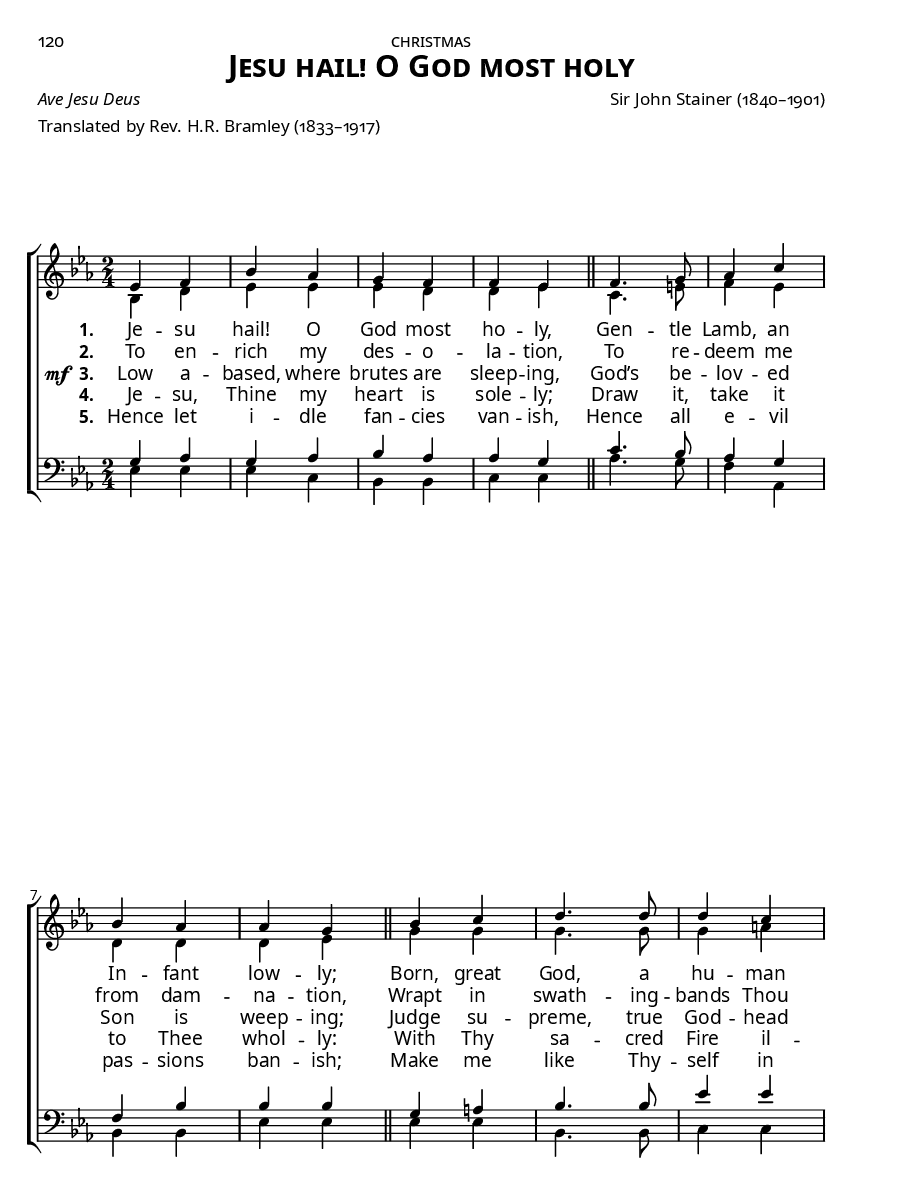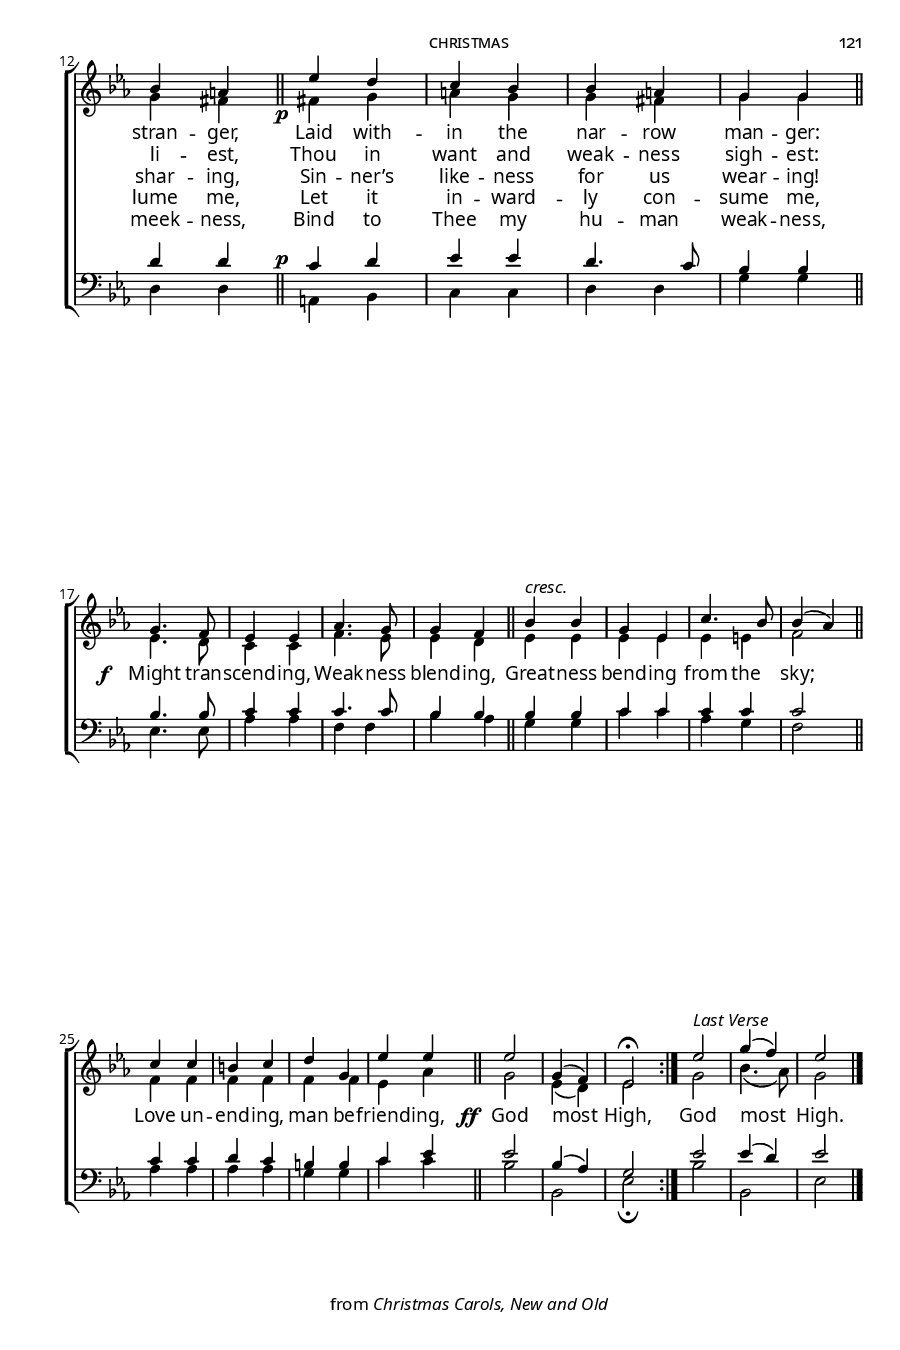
\version "2.14.2"
\include "util.ly"
\header {
  title = \markup{\override #'(font-name . "Garamond Premier Pro Semibold"){ \abs-fontsize #15 \smallCapsOldStyle"Jesu hail! O God most holy"}}
  poet = \markup\italic"Ave Jesu Deus"
  meter = \markup\oldStyleNum"Translated by Rev. H.R. Bramley (1833–1917)"
  composer = \markup\oldStyleNum"Sir John Stainer (1840–1901)"
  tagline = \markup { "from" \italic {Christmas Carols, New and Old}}
}
\paper {
  %print-all-headers = ##f
  paper-height = 9\in
  paper-width = 6\in
  indent = 0\in
  %system-system-spacing = #'((basic-distance . 10) (padding . 0))
  %system-system-spacing =
  %  #'((basic-distance . 0)
  %     (minimum-distance . 0)
  %     (padding . -0.35)
  %     (stretchability . 100))
  ragged-last-bottom = ##f
  ragged-bottom = ##f
  two-sided = ##t
  inner-margin = 0.5\in
  outer-margin = 0.25\in
  top-margin = 0.25\in
  bottom-margin = 0.25\in
  first-page-number = #120
  print-first-page-number = ##t
  headerLine = \markup{\override #'(font-name . "Garamond Premier Pro") \smallCapsOldStyle"christmas"}
  oddHeaderMarkup = \markup\fill-line{
     \override #'(font-name . "Garamond Premier Pro")\abs-fontsize #8.5
     \combine 
        \fill-line{"" \on-the-fly #print-page-number-check-first
        \oldStylePageNum""
        }
        \fill-line{\headerLine}
  }
  evenHeaderMarkup = \markup {
     \override #'(font-name . "Garamond Premier Pro")\abs-fontsize #8.5
     \combine
        \on-the-fly #print-page-number-check-first
        \oldStylePageNum""
        \fill-line{\headerLine}
  }
}
#(set-global-staff-size 15) \paper{ #(define fonts (make-pango-font-tree "GoudyOlSt BT" "Garamond Premier Pro" "Garamond Premier Pro" (/ 15 20))) }
global = {
  \key ees \major
  \time 2/4
  \override DynamicLineSpanner #'staff-padding = #0.0
  \override DynamicLineSpanner #'Y-extent = #'(1 . 1)
  \override DynamicText #'X-offset = #-4
}

sopMusic = \relative c' {
  ees4 f |
  bes aes |
  g f |
  f ees \bar "||"
  f4. g8 |
  aes4 c |
  
  bes aes |
  aes g \bar "||"
  bes c |
  d4. d8 |
  d4 c |
  bes a \bar "||"
  ees'_\p d |
  
  c bes |
  bes a |
  g g \bar "||" \break
  g4. f8 |
  ees4 ees |
  aes4. g8 |
  g4 f \bar "||"
  
  bes4^\markup\italic"cresc." bes |
  g ees |
  c'4. bes8 |
  bes4( aes) \bar "||"
  c4 c |
  b c |
  d g, |
  
  ees' ees \bar "||"
  ees2 |
  g,4( f) |
  ees2\fermata \bar ":|"
  ees'^\markup\italic{ "Last Verse"} |
  g4( f) |
  ees2 \bar "|."
}
sopWords = \lyricmode {
  
}

altoMusic = \relative c' {
  bes4 d |
  ees ees |
  ees d |
  d ees \bar "||"
  c4. e8 |
  f4 ees |
  
  d d |
  d ees \bar "||"
  g g |
  g4. g8 |
  g4 a |
  g fis \bar "||"
  fis! g |
  
  a g |
  g fis |
  g g \bar "||"
  ees4. d8 |
  c4 c |
  f4. ees8 |
  ees4 d |
  
  ees ees |
  ees ees |
  ees e |
  f2 \bar "||"
  f4 f |
  f f |
  f f |
  
  ees aes \bar "||"
  g2 |
  ees4( d) |
  ees2 |
  g2 |
  bes4.( aes8) |
  g2 \bar "|."
}
altoWords = {
  \dropLyricsV
  \lyricmode {
    \set stanza = #"1. "
    Je -- su hail! O God most ho -- ly,
    Gen -- tle Lamb, an In -- fant low -- ly;
    Born, great God, a hu -- man stran -- ger,
    Laid with -- in the nar -- row man -- ger:
  }
  \set stanza = \markup\dynamic"f  "
  \lyricmode{
    \set associatedVoice = "tenors"
    Might tran -- scend -- ing, Weak -- ness blend -- ing,
    Great -- ness bend -- ing from the sky;
    Love un -- end -- ing, man be -- friend -- ing,
  }
  \set stanza = \markup\dynamic"  ff "
  \lyricmode{
    God most High,
    God most High.
  }
}
altoWordsII = \lyricmode {
  \dropLyricsV
%\markup\italic
  \set stanza = #"2. "
  To en -- rich my des -- o -- la -- tion,
  To re -- deem me from dam -- na -- tion,
  Wrapt in swath -- ing -- bands Thou li -- est,
  Thou in want and weak -- ness sigh -- est:
}
altoWordsIII = {
  \dropLyricsV
  \set stanza = \markup{\dynamic"mf " "3. "}
  \lyricmode {
    Low a -- based, where brutes are sleep -- ing,
    God’s be -- lov -- ed Son is weep -- ing;
    Judge su -- preme, true God -- head shar -- ing,
    Sin -- ner’s like -- ness for us wear -- ing!
  }
}
altoWordsIV = \lyricmode {
  \dropLyricsV
  \set stanza = #"4. "
  Je -- su, Thine my heart is sole -- ly;
  Draw it, take it to Thee whol -- ly:
  With Thy sa -- cred Fire il -- lume me,
  Let it in -- ward -- ly con -- sume me,
}
altoWordsV = \lyricmode {
  \dropLyricsV
  \set stanza = #"5. "
  Hence let i -- dle fan -- cies van -- ish,
  Hence all e -- vil pas -- sions ban -- ish;
  Make me like Thy -- self in meek -- ness,
  Bind to Thee my hu -- man weak -- ness,
}
altoWordsVI = \lyricmode {
  \set stanza = #"6. "
  \set ignoreMelismata = ##t
}
tenorMusic = \relative c' {
  g4 aes |
  g aes |
  bes aes |
  aes g \bar "||"
  c4. bes8 |
  aes4 g |
  
  f bes |
  bes bes \bar "||"
  g a |
  bes4. bes8 |
  ees4 ees |
  d d \bar "||"
  c^\p d |
  
  ees4 ees |
  d4. c8 |
  bes4 bes \bar "||"
  bes4. bes8 |
  c4 c |
  c4. c8 |
  bes4 bes \bar "||"
  
  bes bes |
  c c |
  c c |
  c2 \bar "||"
  c4 c |
  d c |
  b b |
  
  c ees \bar "||"
  ees2 |
  bes4( aes) |
  g2 |
  
  ees' |
  ees4( d) |
  ees2 \bar "|."
  
}
tenorWords = \lyricmode {

}

bassMusic = \relative c {
  ees4 ees |
  ees c |
  bes bes |
  c c \bar "||"
  aes'4. g8 |
  f4 aes, |
  
  bes4 bes |
  ees ees \bar "||"
  ees ees |
  bes4. bes8 |
  c4 c |
  d d \bar "||"
  a bes |
  
  c c |
  d d |
  g g \bar "||"
  ees4. ees8 |
  aes4 aes |
  f f |
  bes aes \bar "||"
  
  g g |
  c c |
  aes g |
  f2 \bar "||"
  aes4 aes |
  aes aes |
  g g |
  
  c c \bar "||"
  bes2 |
  bes, |
  ees\fermata |
  bes' |
  bes, |
  ees \bar "|."
}
bassWords = \lyricmode {

}

pianoRH = \relative c' {
  
}
pianoLH = \relative c' {
  
}

\score {
  <<
   \new ChoirStaff <<
%    \new Lyrics = sopranos \with { \override VerticalAxisGroup #'nonstaff-relatedstaff-spacing = #'((basic-distance . 1)) }
    \new Staff = women <<
      \new Voice = "sopranos" { \voiceOne << \global \sopMusic >> }
      \new Voice = "altos" { \voiceTwo << \global \altoMusic >> }
    >>
   \new Staff = men <<
      \clef bass
      \new Voice = "tenors" { \voiceOne << \global \tenorMusic >> }
      \new Voice = "basses" { \voiceTwo << \global \bassMusic >> }
    >>
    \new Lyrics \with { alignAboveContext = #"women" \override VerticalAxisGroup #'nonstaff-relatedstaff-spacing = #'((basic-distance . 1))} \lyricsto "sopranos" \sopWords
     \new Lyrics = "altosVI"  \with { alignBelowContext = #"women" \override VerticalAxisGroup #'nonstaff-relatedstaff-spacing = #'((basic-distance . 1))} \lyricsto "altos" \altoWordsVI
    \new Lyrics = "altosV"  \with { alignBelowContext = #"women" \override VerticalAxisGroup #'nonstaff-relatedstaff-spacing = #'((basic-distance . 1))} \lyricsto "altos" \altoWordsV
    \new Lyrics = "altosIV"  \with { alignBelowContext = #"women" \override VerticalAxisGroup #'nonstaff-relatedstaff-spacing = #'((basic-distance . 1))} \lyricsto "altos" \altoWordsIV
    \new Lyrics = "altosIII"  \with { alignBelowContext = #"women" \override VerticalAxisGroup #'nonstaff-relatedstaff-spacing = #'((basic-distance . 1))} \lyricsto "altos" \altoWordsIII
    \new Lyrics = "altosII"  \with { alignBelowContext = #"women" \override VerticalAxisGroup #'nonstaff-relatedstaff-spacing = #'((basic-distance . 1))} \lyricsto "altos" \altoWordsII
    \new Lyrics = "altos"  \with { alignBelowContext = #"women" \override VerticalAxisGroup #'nonstaff-relatedstaff-spacing = #'((basic-distance . 1)) } \lyricsto "altos" \altoWords
    \new Lyrics \with { alignAboveContext = #"men" \override VerticalAxisGroup #'nonstaff-relatedstaff-spacing = #'((basic-distance . 1)) } \lyricsto "tenors" \tenorWords
    \new Lyrics \with { alignBelowContext = #"men" \override VerticalAxisGroup #'nonstaff-relatedstaff-spacing = #'((basic-distance . 1)) } \lyricsto "basses" \bassWords
  >>
%    \new PianoStaff << \new Staff { \new Voice { \pianoRH } } \new Staff { \clef "bass" \pianoLH } >>
  >>
  \layout {
    \context {
      \Score
      %\override SpacingSpanner #'base-shortest-duration = #(ly:make-moment 1 8)
      %\override SpacingSpanner #'common-shortest-duration = #(ly:make-moment 1 4)
    }
    \context {
      % Remove all empty staves
      % \Staff \RemoveEmptyStaves \override VerticalAxisGroup #'remove-first = ##t
    }
  }
  \midi {
    %\tempo 4 = 90
    \set Staff.midiInstrument = "flute"
  
    \context {
      \Voice
      \remove "Dynamic_performer"
    }
  }
}
